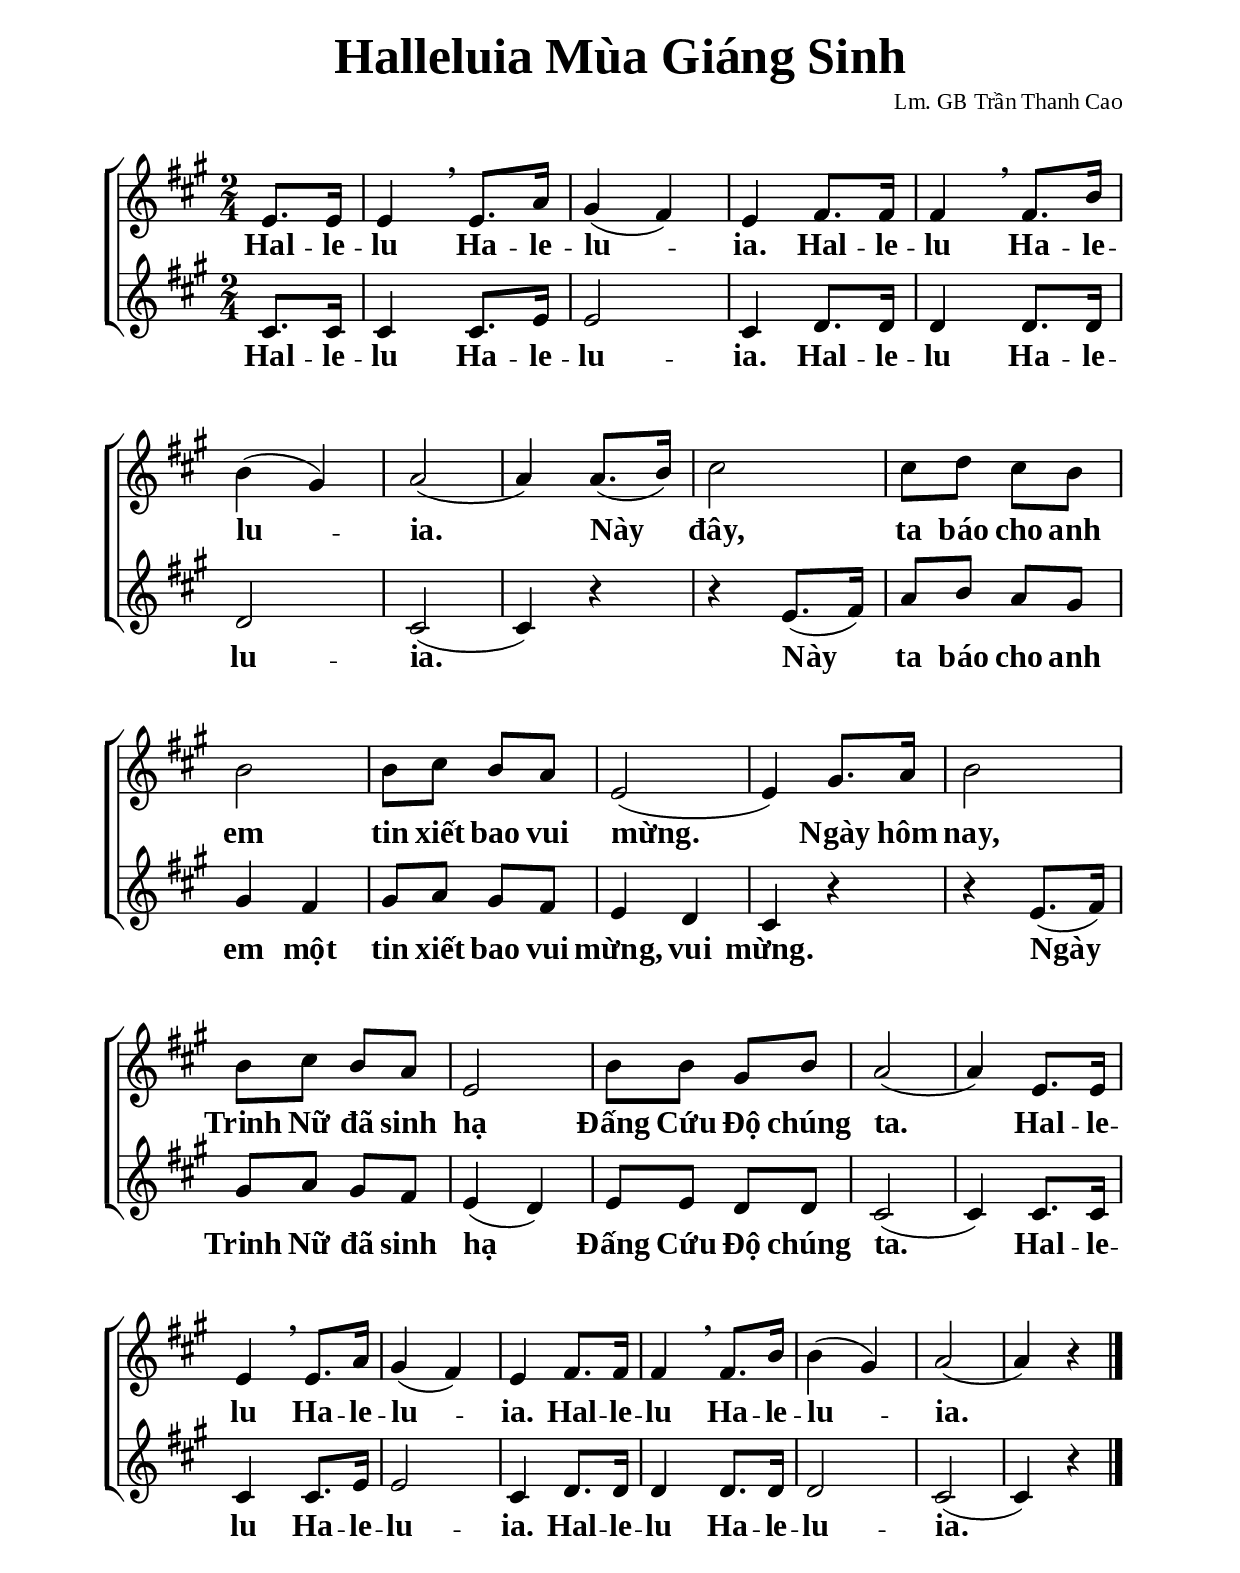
% Cài đặt chung
\version "2.20.0"
\include "english.ly"

\header {
  title = \markup { \fontsize #3 "Halleluia Mùa Giáng Sinh" }
  poet = " "
  composer = "Lm. GB Trần Thanh Cao"
  arranger = " "
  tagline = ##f
}

\paper {
  #(set-paper-size "a4")
  top-margin = 10\mm
  bottom-margin = 10\mm
  left-margin = 20\mm
  right-margin = 20\mm
  indent = #0
  #(define fonts
    (make-pango-font-tree
      "Liberation Serif"
      "Liberation Serif"
      "Liberation Serif"
      (/ 20 20)))
  page-count = #1
  system-system-spacing.basic-distance = #17
}

% Nhạc điệp khúc
nhacDiepKhucSop= \relative c' {
  \partial 4 e8. e16 |
  e4 \breathe e8. a16 |
  gs4 (fs) |
  e fs8. fs16 |
  fs4 \breathe fs8. b16 |
  b4 (gs) |
  a2 ( |
  a4) a8. (b16) |
  cs2 |
  cs8 d cs b |
  b2 |
  b8 cs b a |
  e2 ( |
  e4) gs8. a16 |
  b2 |
  b8 cs b a |
  e2 |
  b'8 b gs b |
  a2 ( |
  a4) e8. e16 |
  e4 \breathe e8. a16 |
  gs4 (fs) |
  e fs8. fs16 |
  fs4 \breathe fs8. b16 |
  b4 (gs) |
  a2 ( |
  a4) r \bar "|."
}

nhacDiepKhucBas = \relative c' {
  cs8. cs16 |
  cs4 cs8. e16 |
  e2 |
  cs4 d8. d16 |
  d4 d8. d16 |
  d2 |
  cs2 ( |
  cs4) r |
  r e8. (fs16) |
  a8 b a gs |
  gs4 fs |
  gs8 a gs fs |
  e4 d |
  cs r |
  r e8. (fs16) |
  gs8 a gs fs |
  e4 (d) |
  e8 e d d |
  cs2 ( |
  cs4) cs8. cs16 |
  cs4 cs8. e16 |
  e2 |
  cs4 d8. d16 |
  d4 d8. d16 |
  d2 |
  cs2 ( |
  cs4) r
}

% Lời điệp khúc
loiDiepKhucSop = \lyricmode {
  Hal -- le -- lu Ha -- le -- lu -- ia.
  Hal -- le -- lu Ha -- le -- lu -- ia.
  Này đây, ta báo cho anh em tin xiết bao vui mừng.
  Ngày hôm nay, Trinh Nữ đã sinh hạ Đấng Cứu Độ chúng ta.
  Hal -- le -- lu Ha -- le -- lu -- ia.
  Hal -- le -- lu Ha -- le -- lu -- ia.
}

loiDiepKhucBas = \lyricmode {
  Hal -- le -- lu Ha -- le -- lu -- ia.
  Hal -- le -- lu Ha -- le -- lu -- ia.
  Này ta báo cho anh em một tin xiết bao vui mừng, vui mừng.
  Ngày Trinh Nữ đã sinh hạ Đấng Cứu Độ chúng ta.
  Hal -- le -- lu Ha -- le -- lu -- ia.
  Hal -- le -- lu Ha -- le -- lu -- ia.
}


% Dàn trang
\score {
  \new ChoirStaff <<
    \new Staff \with {
        \consists "Merge_rests_engraver"
        \magnifyStaff #(magstep +1)
      }
      <<
      \new Voice = beSop {
        \key a \major \time 2/4 \nhacDiepKhucSop
      }
      \new Lyrics \lyricsto beSop \loiDiepKhucSop
    >>
    \new Staff \with {
        \consists "Merge_rests_engraver"
        \magnifyStaff #(magstep +1)
      }
      <<
      \new Voice = beBas {
        \key a \major \time 2/4 \nhacDiepKhucBas
      }
      \new Lyrics \lyricsto beBas \loiDiepKhucBas
    >>
  >>
  \layout {
    \override Lyrics.LyricText.font-series = #'bold
    \override Lyrics.LyricText.font-size = #+3
    \override Lyrics.LyricSpace.minimum-distance = #0.5
    \override Score.BarNumber.break-visibility = ##(#f #f #f)
    \override Score.SpacingSpanner.uniform-stretching = ##t
  }
}
